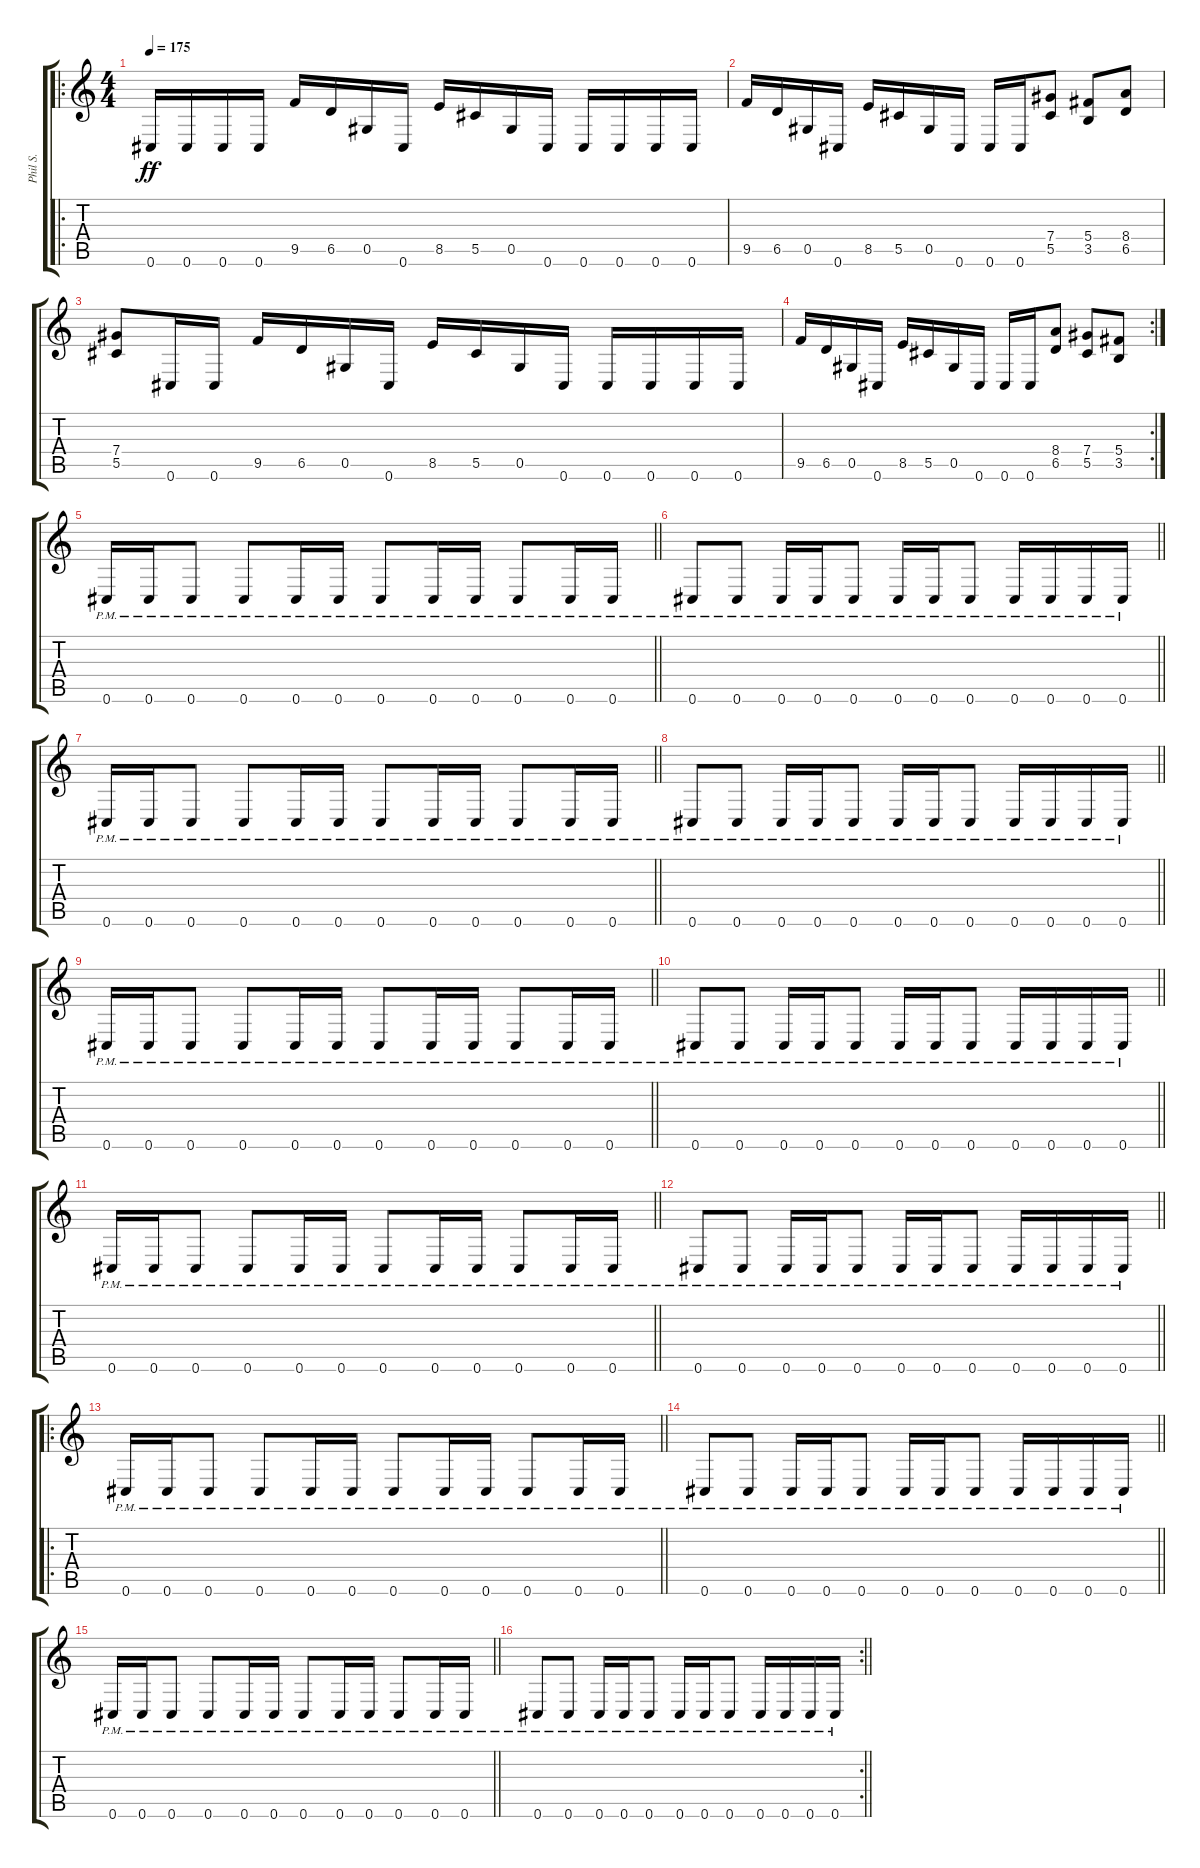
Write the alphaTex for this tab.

\track ("Phil S." "Phil S.") {instrument distortionguitar}
\staff {score tabs}
\tuning (Eb4 Bb3 Gb3 Db3 Ab2 Db2) {hide}
\ro
\ts (4 4)
\tempo 175
\clef g2
\ks c
0.6.16{dy ff} 0.6.16 0.6.16 0.6.16 9.5.16 6.5.16 0.5.16 0.6.16 8.5.16 5.5.16 0.5.16 0.6.16 0.6.16 0.6.16 0.6.16 0.6.16 |
9.5.16 6.5.16 0.5.16 0.6.16 8.5.16 5.5.16 0.5.16 0.6.16 0.6.16 0.6.16 (7.4 5.5).8 (5.4 3.5).8 (8.4 6.5).8 |
(7.4 5.5).8 0.6.16 0.6.16 9.5.16 6.5.16 0.5.16 0.6.16 8.5.16 5.5.16 0.5.16 0.6.16 0.6.16 0.6.16 0.6.16 0.6.16 |
\rc 2
9.5.16 6.5.16 0.5.16 0.6.16 8.5.16 5.5.16 0.5.16 0.6.16 0.6.16 0.6.16 (8.4 6.5).8 (7.4 5.5).8 (5.4 3.5).8 |
\barLineRight lightlight
0.6{pm}.16 0.6{pm}.16 0.6{pm}.8 0.6{pm}.8 0.6{pm}.16 0.6{pm}.16 0.6{pm}.8 0.6{pm}.16 0.6{pm}.16 0.6{pm}.8 0.6{pm}.16 0.6{pm}.16 |
\barLineRight lightlight
0.6{pm}.8 0.6{pm}.8 0.6{pm}.16 0.6{pm}.16 0.6{pm}.8 0.6{pm}.16 0.6{pm}.16 0.6{pm}.8 0.6{pm}.16 0.6{pm}.16 0.6{pm}.16 0.6{pm}.16 |
\barLineRight lightlight
0.6{pm}.16 0.6{pm}.16 0.6{pm}.8 0.6{pm}.8 0.6{pm}.16 0.6{pm}.16 0.6{pm}.8 0.6{pm}.16 0.6{pm}.16 0.6{pm}.8 0.6{pm}.16 0.6{pm}.16 |
\barLineRight lightlight
0.6{pm}.8 0.6{pm}.8 0.6{pm}.16 0.6{pm}.16 0.6{pm}.8 0.6{pm}.16 0.6{pm}.16 0.6{pm}.8 0.6{pm}.16 0.6{pm}.16 0.6{pm}.16 0.6{pm}.16 |
\barLineRight lightlight
0.6{pm}.16 0.6{pm}.16 0.6{pm}.8 0.6{pm}.8 0.6{pm}.16 0.6{pm}.16 0.6{pm}.8 0.6{pm}.16 0.6{pm}.16 0.6{pm}.8 0.6{pm}.16 0.6{pm}.16 |
\barLineRight lightlight
0.6{pm}.8 0.6{pm}.8 0.6{pm}.16 0.6{pm}.16 0.6{pm}.8 0.6{pm}.16 0.6{pm}.16 0.6{pm}.8 0.6{pm}.16 0.6{pm}.16 0.6{pm}.16 0.6{pm}.16 |
\barLineRight lightlight
0.6{pm}.16 0.6{pm}.16 0.6{pm}.8 0.6{pm}.8 0.6{pm}.16 0.6{pm}.16 0.6{pm}.8 0.6{pm}.16 0.6{pm}.16 0.6{pm}.8 0.6{pm}.16 0.6{pm}.16 |
\barLineRight lightlight
0.6{pm}.8 0.6{pm}.8 0.6{pm}.16 0.6{pm}.16 0.6{pm}.8 0.6{pm}.16 0.6{pm}.16 0.6{pm}.8 0.6{pm}.16 0.6{pm}.16 0.6{pm}.16 0.6{pm}.16 |
\ro
\barLineRight lightlight
0.6{pm}.16 0.6{pm}.16 0.6{pm}.8 0.6{pm}.8 0.6{pm}.16 0.6{pm}.16 0.6{pm}.8 0.6{pm}.16 0.6{pm}.16 0.6{pm}.8 0.6{pm}.16 0.6{pm}.16 |
\barLineRight lightlight
0.6{pm}.8 0.6{pm}.8 0.6{pm}.16 0.6{pm}.16 0.6{pm}.8 0.6{pm}.16 0.6{pm}.16 0.6{pm}.8 0.6{pm}.16 0.6{pm}.16 0.6{pm}.16 0.6{pm}.16 |
\barLineRight lightlight
0.6{pm}.16 0.6{pm}.16 0.6{pm}.8 0.6{pm}.8 0.6{pm}.16 0.6{pm}.16 0.6{pm}.8 0.6{pm}.16 0.6{pm}.16 0.6{pm}.8 0.6{pm}.16 0.6{pm}.16 |
\rc 2
\barLineRight lightlight
0.6{pm}.8 0.6{pm}.8 0.6{pm}.16 0.6{pm}.16 0.6{pm}.8 0.6{pm}.16 0.6{pm}.16 0.6{pm}.8 0.6{pm}.16 0.6{pm}.16 0.6{pm}.16 0.6{pm}.16
